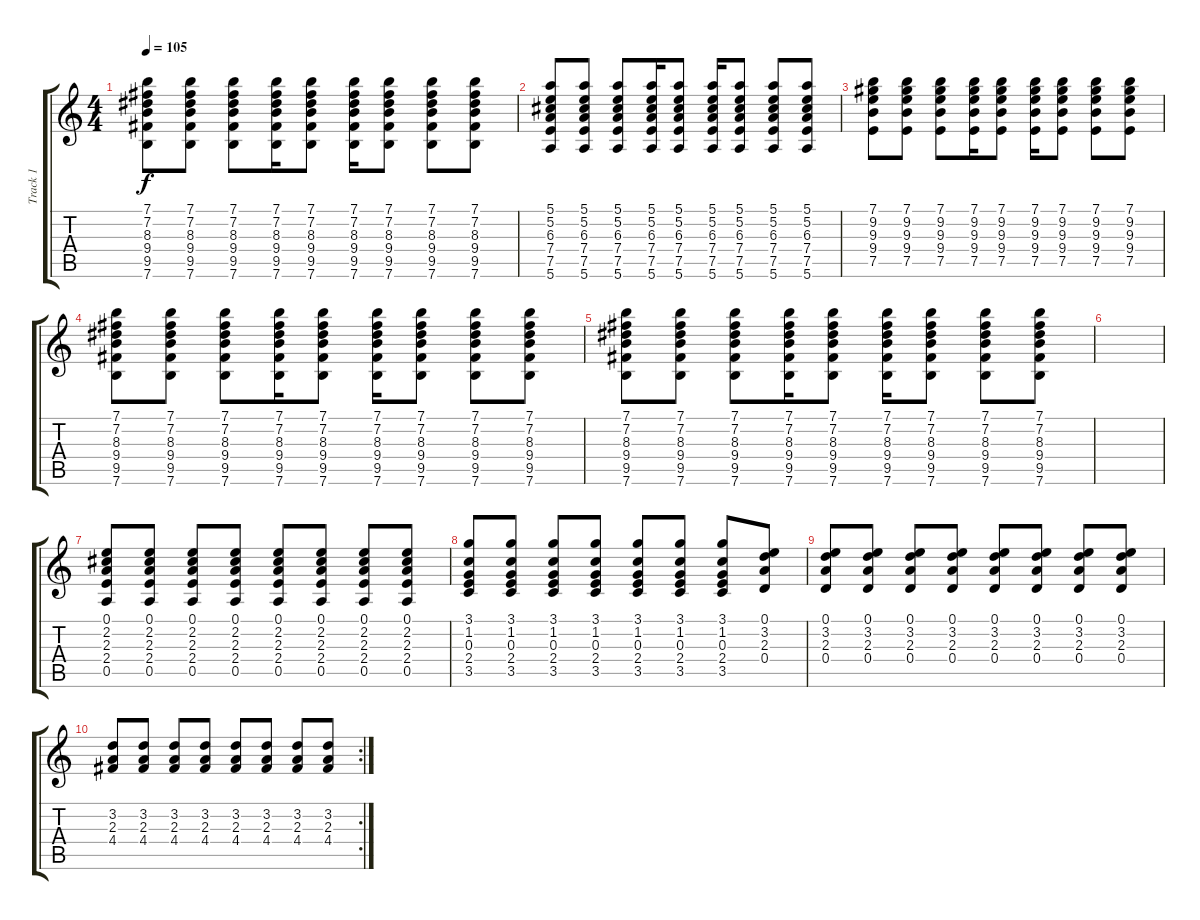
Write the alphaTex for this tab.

\track ("Track 1" "Track 1") {instrument distortionguitar}
\staff {score tabs}
\tuning (E4 B3 G3 D3 A2 E2) {hide}
\ts (4 4)
\tempo 105
\clef g2
\ks c
(7.1 7.2 8.3 9.4 9.5 7.6).8{dy f volume 10 instrument overdrivenguitar} (7.1 7.2 8.3 9.4 9.5 7.6).8 (7.1 7.2 8.3 9.4 9.5 7.6).8 (7.1 7.2 8.3 9.4 9.5 7.6).16 (7.1 7.2 8.3 9.4 9.5 7.6).8 (7.1 7.2 8.3 9.4 9.5 7.6).16 (7.1 7.2 8.3 9.4 9.5 7.6).8 (7.1 7.2 8.3 9.4 9.5 7.6).8 (7.1 7.2 8.3 9.4 9.5 7.6).8 |
(5.1 5.2 6.3 7.4 7.5 5.6).8 (5.1 5.2 6.3 7.4 7.5 5.6).8 (5.1 5.2 6.3 7.4 7.5 5.6).8 (5.1 5.2 6.3 7.4 7.5 5.6).16 (5.1 5.2 6.3 7.4 7.5 5.6).8 (5.1 5.2 6.3 7.4 7.5 5.6).16 (5.1 5.2 6.3 7.4 7.5 5.6).8 (5.1 5.2 6.3 7.4 7.5 5.6).8 (5.1 5.2 6.3 7.4 7.5 5.6).8 |
(7.1 9.2 9.3 9.4 7.5).8 (7.1 9.2 9.3 9.4 7.5).8 (7.1 9.2 9.3 9.4 7.5).8 (7.1 9.2 9.3 9.4 7.5).16 (7.1 9.2 9.3 9.4 7.5).8 (7.1 9.2 9.3 9.4 7.5).16 (7.1 9.2 9.3 9.4 7.5).8 (7.1 9.2 9.3 9.4 7.5).8 (7.1 9.2 9.3 9.4 7.5).8 |
(7.1 7.2 8.3 9.4 9.5 7.6).8 (7.1 7.2 8.3 9.4 9.5 7.6).8 (7.1 7.2 8.3 9.4 9.5 7.6).8 (7.1 7.2 8.3 9.4 9.5 7.6).16 (7.1 7.2 8.3 9.4 9.5 7.6).8 (7.1 7.2 8.3 9.4 9.5 7.6).16 (7.1 7.2 8.3 9.4 9.5 7.6).8 (7.1 7.2 8.3 9.4 9.5 7.6).8 (7.1 7.2 8.3 9.4 9.5 7.6).8 |
(7.1 7.2 8.3 9.4 9.5 7.6).8 (7.1 7.2 8.3 9.4 9.5 7.6).8 (7.1 7.2 8.3 9.4 9.5 7.6).8 (7.1 7.2 8.3 9.4 9.5 7.6).16 (7.1 7.2 8.3 9.4 9.5 7.6).8 (7.1 7.2 8.3 9.4 9.5 7.6).16 (7.1 7.2 8.3 9.4 9.5 7.6).8 (7.1 7.2 8.3 9.4 9.5 7.6).8 (7.1 7.2 8.3 9.4 9.5 7.6).8 |
|
(0.1 2.2 2.3 2.4 0.5).8 (0.1 2.2 2.3 2.4 0.5).8 (0.1 2.2 2.3 2.4 0.5).8 (0.1 2.2 2.3 2.4 0.5).8 (0.1 2.2 2.3 2.4 0.5).8 (0.1 2.2 2.3 2.4 0.5).8 (0.1 2.2 2.3 2.4 0.5).8 (0.1 2.2 2.3 2.4 0.5).8 |
(3.1 1.2 0.3 2.4 3.5).8 (3.1 1.2 0.3 2.4 3.5).8 (3.1 1.2 0.3 2.4 3.5).8 (3.1 1.2 0.3 2.4 3.5).8 (3.1 1.2 0.3 2.4 3.5).8 (3.1 1.2 0.3 2.4 3.5).8 (3.1 1.2 0.3 2.4 3.5).8 (0.1 3.2 2.3 0.4).8 |
(0.1 3.2 2.3 0.4).8 (0.1 3.2 2.3 0.4).8 (0.1 3.2 2.3 0.4).8 (0.1 3.2 2.3 0.4).8 (0.1 3.2 2.3 0.4).8 (0.1 3.2 2.3 0.4).8 (0.1 3.2 2.3 0.4).8 (0.1 3.2 2.3 0.4).8 |
\rc 2
(3.2 2.3 4.4).8 (3.2 2.3 4.4).8 (3.2 2.3 4.4).8 (3.2 2.3 4.4).8 (3.2 2.3 4.4).8 (3.2 2.3 4.4).8 (3.2 2.3 4.4).8 (3.2 2.3 4.4).8
